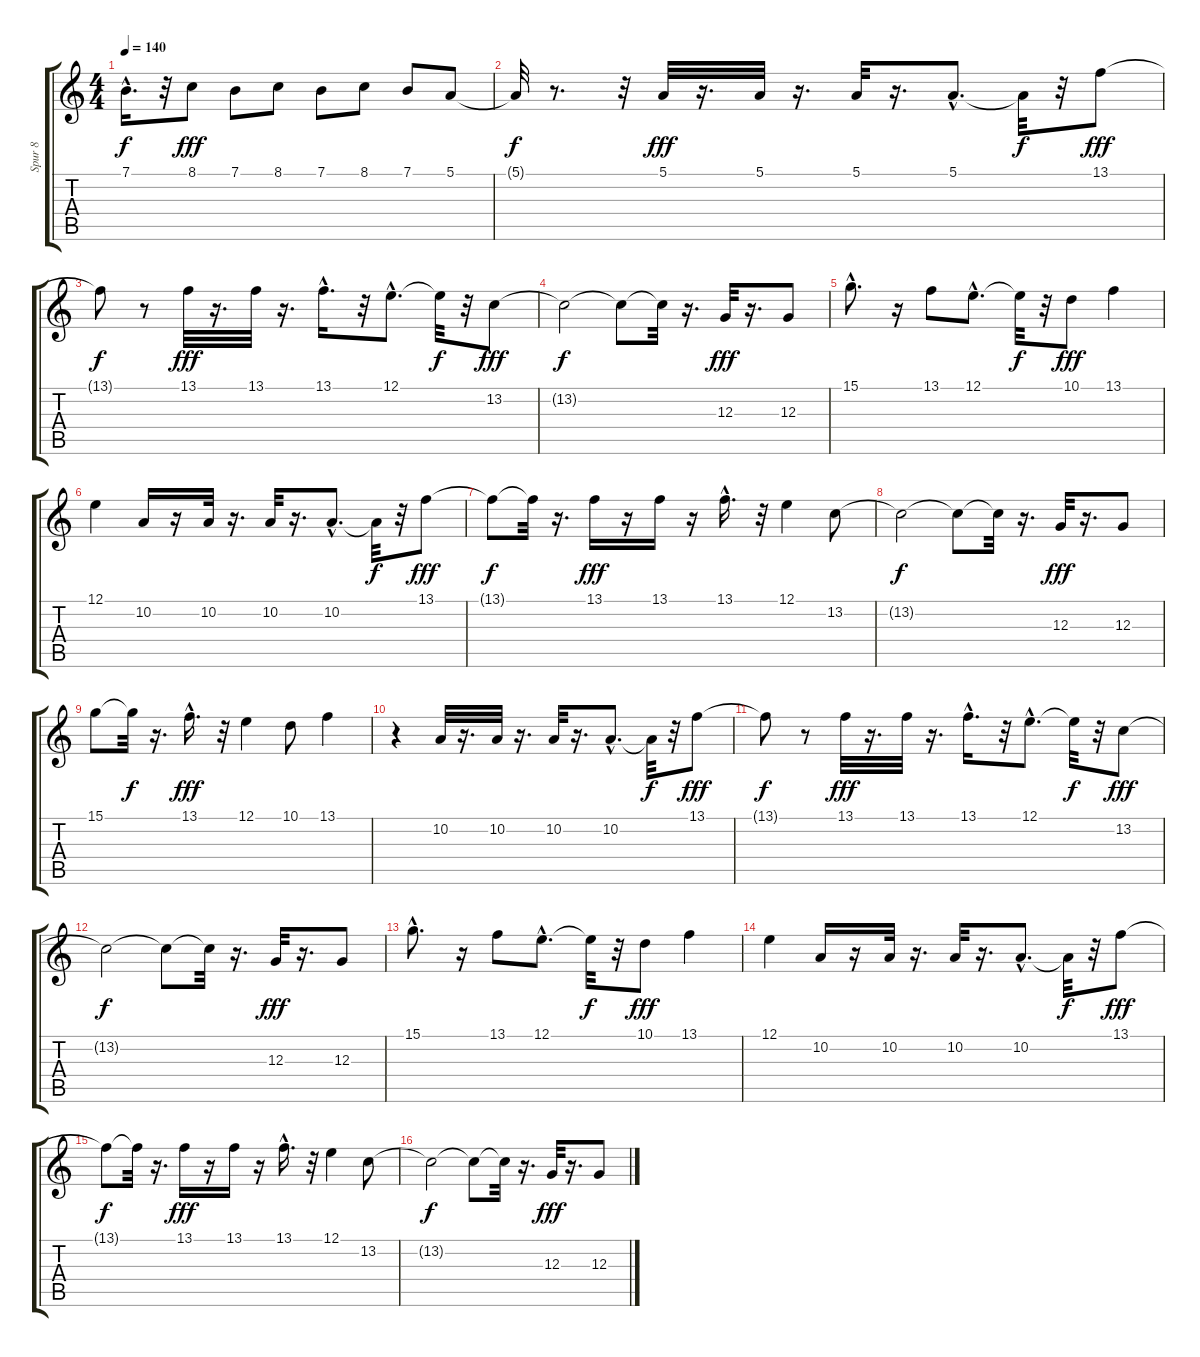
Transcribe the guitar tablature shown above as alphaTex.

\track ("Spur 8" "Spur 8") {instrument acousticgrandpiano}
\staff {score tabs}
\tuning (E4 B3 G3 D3 A2 E2) {hide}
\ts (4 4)
\tempo 140
\clef g2
\ks c
7.1{hac t}.16{d dy f} r.32 8.1.8{dy fff} 7.1.8 8.1.8 7.1.8 8.1.8 7.1.8 5.1.8 |
5.1{t}.32{dy f} r.8{d} r.32 5.1.32{dy fff} r.16{d} 5.1.32 r.16{d} 5.1.32 r.16{d} 5.1{hac}.8{d} 5.1{t}.32{dy f} r.32 13.1.8{dy fff} |
13.1{t}.8{dy f} r.8 13.1.32{dy fff} r.16{d} 13.1.32 r.16{d} 13.1{hac}.16{d} r.32 12.1{hac}.8{d} 12.1{t}.32{dy f} r.32 13.2.8{dy fff} |
13.2{t}.2{dy f} 13.2{t}.8 13.2{t}.32 r.16{d} 12.3.32{dy fff} r.16{d} 12.3.8 |
15.1{hac}.8{d} r.16 13.1.8 12.1{hac}.8{d} 12.1{t}.32{dy f} r.32 10.1.8{dy fff} 13.1.4 |
12.1.4 10.2.16 r.16 10.2.32 r.16{d} 10.2.32 r.16{d} 10.2{hac}.8{d} 10.2{t}.32{dy f} r.32 13.1.8{dy fff} |
13.1{t}.8{dy f} 13.1{t}.32 r.16{d} 13.1.16{dy fff} r.16 13.1.16 r.16 13.1{hac}.16{d} r.32 12.1.4 13.2.8 |
13.2{t}.2{dy f} 13.2{t}.8 13.2{t}.32 r.16{d} 12.3.32{dy fff} r.16{d} 12.3.8 |
15.1.8 15.1{t}.32{dy f} r.16{d} 13.1{hac}.16{d dy fff} r.32 12.1.4 10.1.8 13.1.4 |
r.4 10.2.32 r.16{d} 10.2.32 r.16{d} 10.2.32 r.16{d} 10.2{hac}.8{d} 10.2{t}.32{dy f} r.32 13.1.8{dy fff} |
13.1{t}.8{dy f} r.8 13.1.32{dy fff} r.16{d} 13.1.32 r.16{d} 13.1{hac}.16{d} r.32 12.1{hac}.8{d} 12.1{t}.32{dy f} r.32 13.2.8{dy fff} |
13.2{t}.2{dy f} 13.2{t}.8 13.2{t}.32 r.16{d} 12.3.32{dy fff} r.16{d} 12.3.8 |
15.1{hac}.8{d} r.16 13.1.8 12.1{hac}.8{d} 12.1{t}.32{dy f} r.32 10.1.8{dy fff} 13.1.4 |
12.1.4 10.2.16 r.16 10.2.32 r.16{d} 10.2.32 r.16{d} 10.2{hac}.8{d} 10.2{t}.32{dy f} r.32 13.1.8{dy fff} |
13.1{t}.8{dy f} 13.1{t}.32 r.16{d} 13.1.16{dy fff} r.16 13.1.16 r.16 13.1{hac}.16{d} r.32 12.1.4 13.2.8 |
13.2{t}.2{dy f} 13.2{t}.8 13.2{t}.32 r.16{d} 12.3.32{dy fff} r.16{d} 12.3.8
